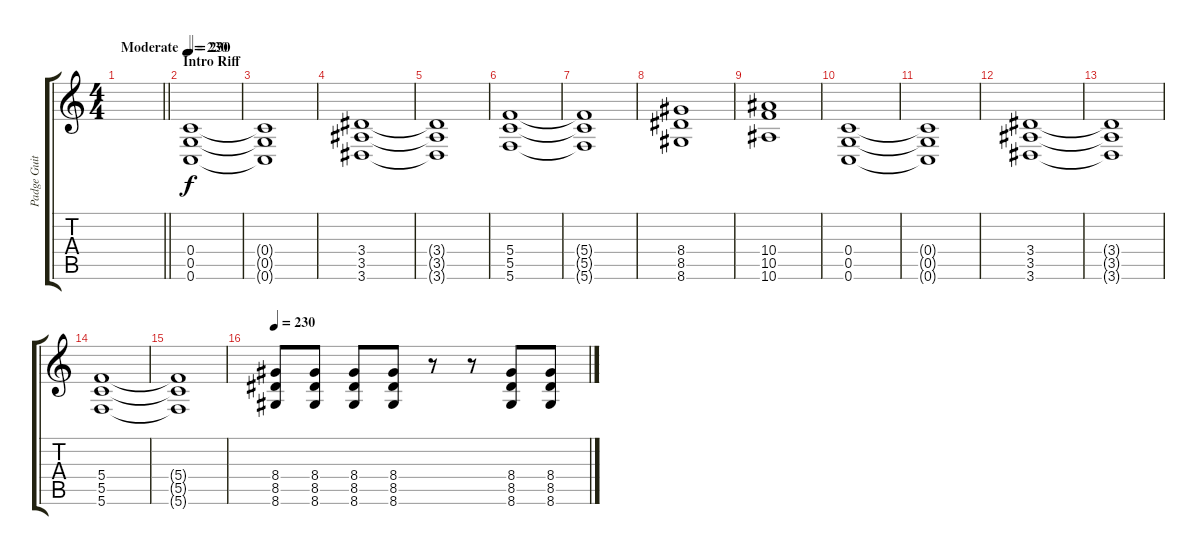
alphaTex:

\track ("Padge Guitar" "Padge Guit") {instrument distortionguitar}
\staff {score tabs}
\tuning (D4 A3 F3 C3 G2 C2) {hide}
\ts (4 4)
\tempo (230 "Moderate")
\tempo 115
\tempo (230 "Moderate")
\clef g2
\barLineRight lightlight
\ks c
|
\section ("" "Intro Riff")
\tempo 230
(0.4 0.5 0.6).1 |
(0.4{t} 0.5{t} 0.6{t}).1 |
(3.4 3.5 3.6).1 |
(3.4{t} 3.5{t} 3.6{t}).1 |
(5.4 5.5 5.6).1 |
(5.4{t} 5.5{t} 5.6{t}).1 |
(8.4 8.5 8.6).1 |
(10.4 10.5 10.6).1 |
(0.4 0.5 0.6).1 |
(0.4{t} 0.5{t} 0.6{t}).1 |
(3.4 3.5 3.6).1 |
(3.4{t} 3.5{t} 3.6{t}).1 |
(5.4 5.5 5.6).1 |
(5.4{t} 5.5{t} 5.6{t}).1 |
\tempo 230
(8.4 8.5 8.6).8 (8.4 8.5 8.6).8 (8.4 8.5 8.6).8 (8.4 8.5 8.6).8 r.8 r.8 (8.4 8.5 8.6).8 (8.4 8.5 8.6).8
